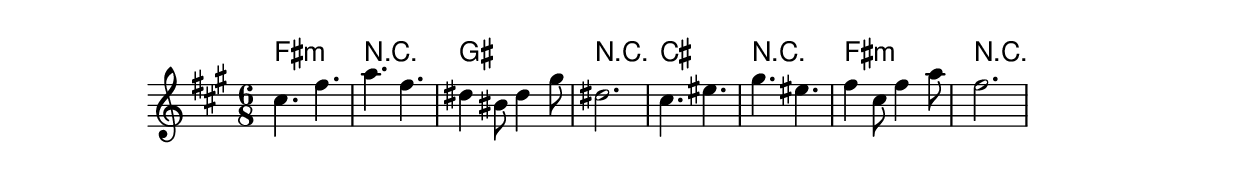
\version "2.10.33"

% European system (A B H C D E F G)
\include "deutsch.ly"

\score {
  \new StaffGroup
  <<
  \new ChordNames \chordmode {
    \time 6/8
    fis2.:m | R | gis | R |
    cis | R | fis:m | R
  }
  \new Staff \relative c'' {
    \time 6/8
    \key fis \minor
    cis4. fis
    a fis
    dis4 his8 dis4 gis8
    dis2.
    cis4. eis
    gis eis
    fis4 cis8 fis4 a8
    fis2.
  }
  >>
  \midi{}
  \layout{}
}
